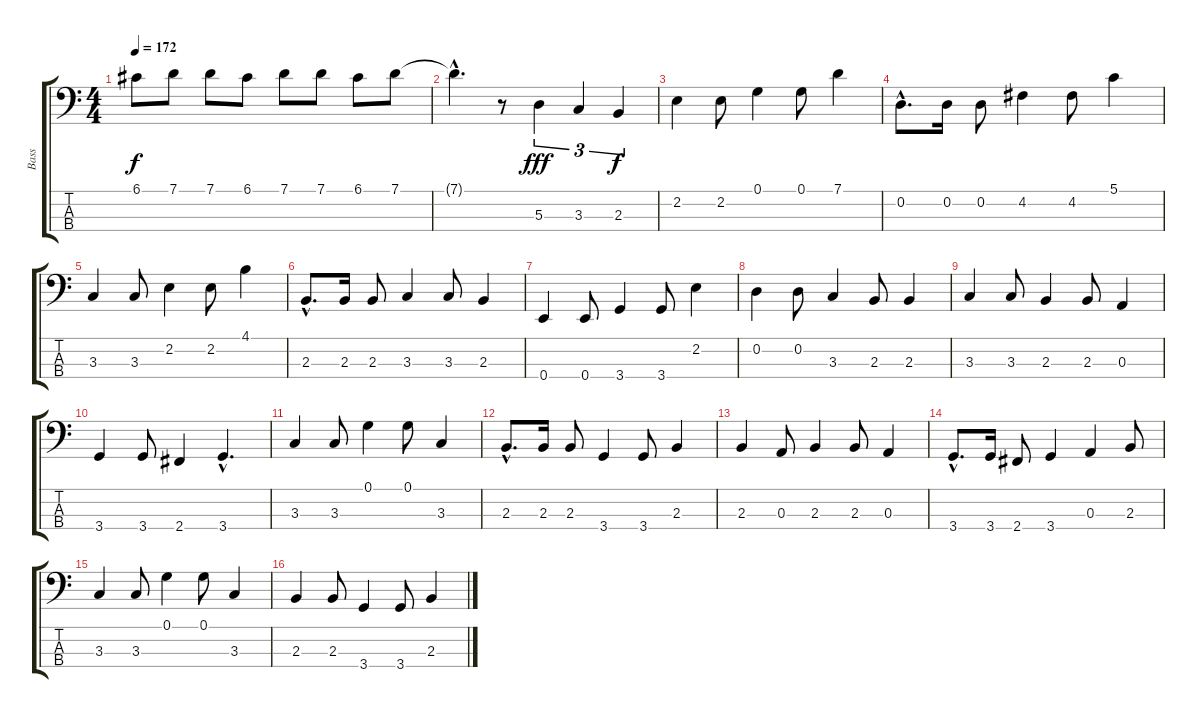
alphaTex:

\track ("Bass" "Bass") {instrument electricbasspick}
\staff {score tabs}
\tuning (G2 D2 A1 E1) {hide}
\ts (4 4)
\tempo 172
\clef f4
\ks c
6.1.8{dy f} 7.1.8 7.1.8 6.1.8 7.1.8 7.1.8 6.1.8 7.1.8 |
7.1{hac t}.4{d} r.8 5.3.4{tu (3 2) dy fff} 3.3.4{tu (3 2)} 2.3.4{tu (3 2) dy f} |
2.2.4 2.2.8 0.1.4 0.1.8 7.1.4 |
0.2{hac}.8{d} 0.2.16 0.2.8 4.2.4 4.2.8 5.1.4 |
3.3.4 3.3.8 2.2.4 2.2.8 4.1.4 |
2.3{hac}.8{d} 2.3.16 2.3.8 3.3.4 3.3.8 2.3.4 |
0.4.4 0.4.8 3.4.4 3.4.8 2.2.4 |
0.2.4 0.2.8 3.3.4 2.3.8 2.3.4 |
3.3.4 3.3.8 2.3.4 2.3.8 0.3.4 |
3.4.4 3.4.8 2.4.4 3.4{hac}.4{d} |
3.3.4 3.3.8 0.1.4 0.1.8 3.3.4 |
2.3{hac}.8{d} 2.3.16 2.3.8 3.4.4 3.4.8 2.3.4 |
2.3.4 0.3.8 2.3.4 2.3.8 0.3.4 |
3.4{hac}.8{d} 3.4.16 2.4.8 3.4.4 0.3.4 2.3.8 |
3.3.4 3.3.8 0.1.4 0.1.8 3.3.4 |
2.3.4 2.3.8 3.4.4 3.4.8 2.3.4
